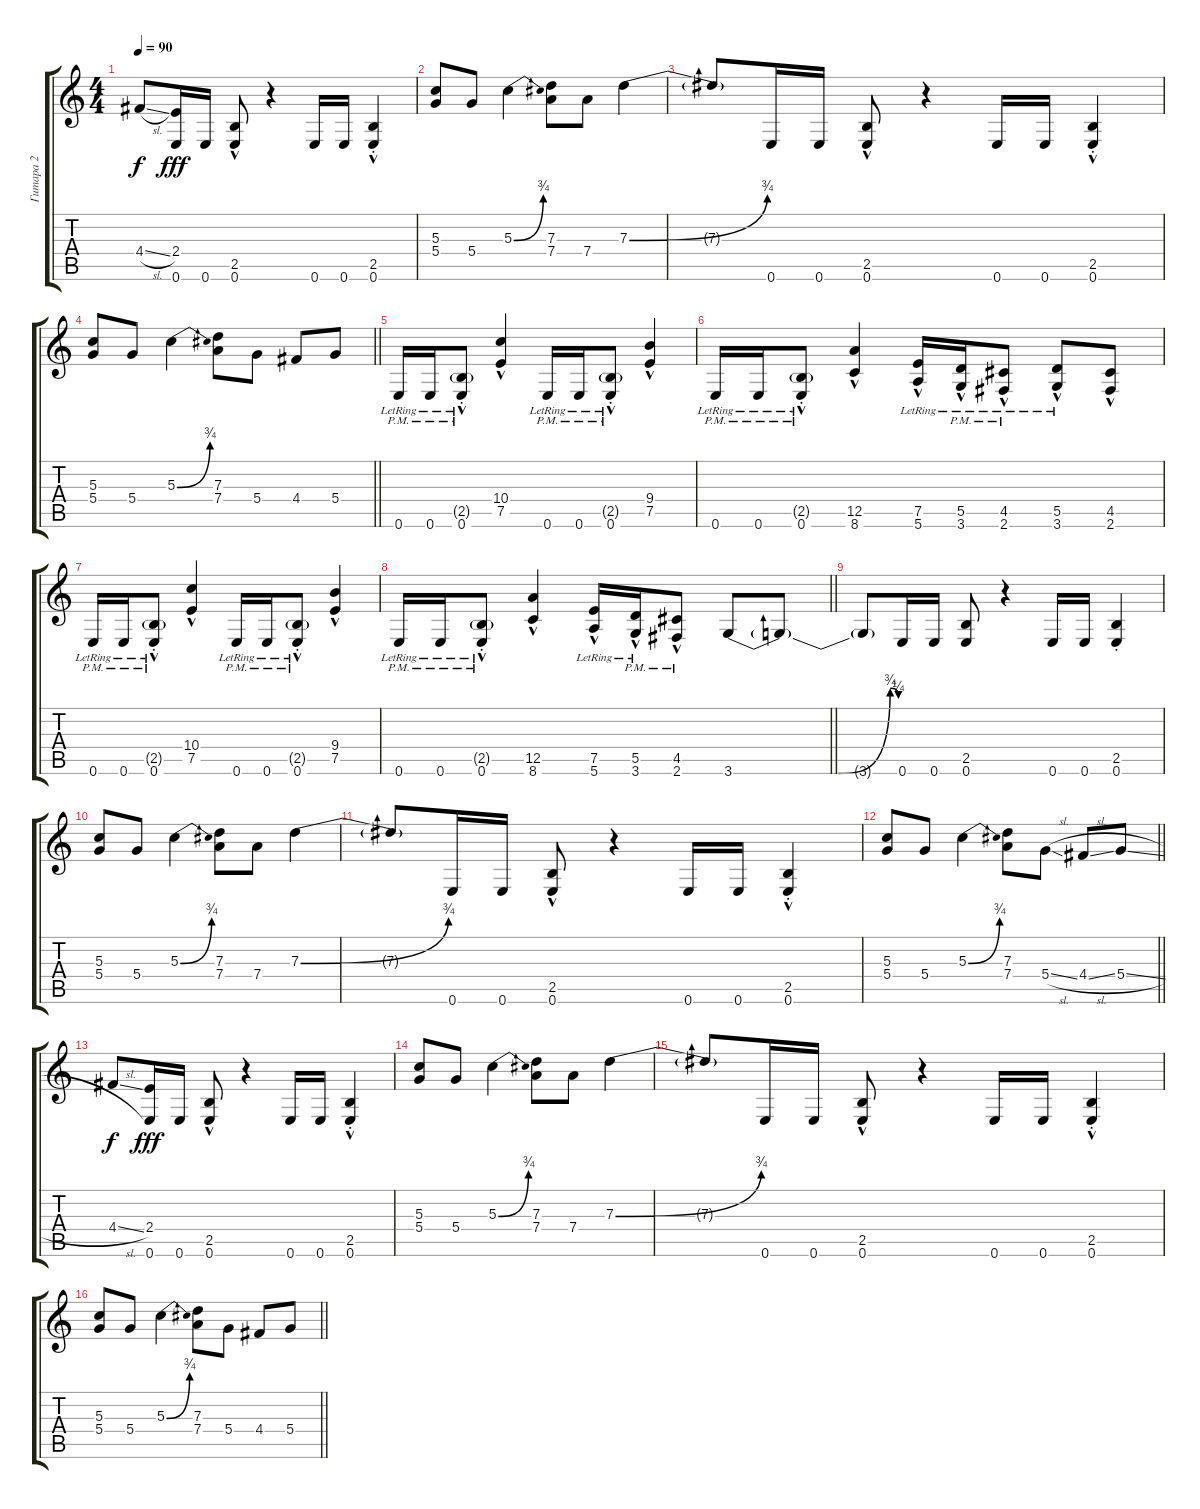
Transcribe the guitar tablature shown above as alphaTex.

\track ("Гитара 2" "Гитара 2") {instrument distortionguitar}
\staff {score tabs}
\tuning (E4 B3 G3 D3 A2 E2) {hide}
\ts (4 4)
\tempo 90
\clef g2
\ks c
4.4{sl}.8{dy f} (2.4 0.6).16{dy fff} 0.6.16 (2.5{hac} 0.6{hac}).8 r.4 0.6.16 0.6.16 (2.5{hac st} 0.6{hac st}).4 |
(5.3 5.4).8 5.4.8 5.3{be (bend 0 0 60 3)}.4 (7.3 7.4).8 7.4.8 7.3{be (bend 0 0 60 3)}.4 |
7.3{t}.8 0.6.16 0.6.16 (2.5{hac} 0.6{hac}).8 r.4 0.6.16 0.6.16 (2.5{hac st} 0.6{hac st}).4 |
\barLineRight lightlight
(5.3 5.4).8 5.4.8 5.3{be (bend 0 0 60 3)}.4 (7.3 7.4).8 5.4.8 4.4.8 5.4.8 |
\section ("" "")
0.6{pm lr}.16 0.6{pm lr}.16 (2.5{g st lr} 0.6{hac pm st lr}).8 (10.4{hac} 7.5{hac}).4 0.6{pm lr}.16 0.6{pm lr}.16 (2.5{g st lr} 0.6{hac pm st lr}).8 (9.4{hac} 7.5{hac}).4 |
0.6{pm lr}.16 0.6{pm lr}.16 (2.5{g pm st lr} 0.6{hac pm st lr}).8 (12.5{hac} 8.6).4 (7.5{hac lr} 5.6{hac lr}).16 (5.5{hac pm lr} 3.6{hac pm lr}).16 (4.5{hac pm lr} 2.6{hac pm lr}).8 (5.5{hac lr} 3.6{hac lr}).8 (4.5{hac} 2.6{hac}).8 |
0.6{pm lr}.16 0.6{pm lr}.16 (2.5{g st lr} 0.6{hac pm st lr}).8 (10.4{hac} 7.5{hac}).4 0.6{pm lr}.16 0.6{pm lr}.16 (2.5{g st lr} 0.6{hac pm st lr}).8 (9.4{hac} 7.5{hac}).4 |
\barLineRight lightlight
0.6{pm lr}.16 0.6{pm lr}.16 (2.5{g pm st lr} 0.6{hac pm st lr}).8 (12.5{hac} 8.6).4 (7.5{hac lr} 5.6{hac lr}).16 (5.5{hac pm lr} 3.6{hac pm lr}).16 (4.5{hac pm} 2.6{hac pm}).8 3.6{be (custom 0 0 25 0 38 0 57 3 60 1)}.8 3.6{t}.8 |
\section ("" "")
3.6{t}.8 0.6.16 0.6.16 (2.5 0.6).8 r.4 0.6.16 0.6.16 (2.5{st} 0.6{st}).4 |
(5.3 5.4).8 5.4.8 5.3{be (bend 0 0 60 3)}.4 (7.3 7.4).8 7.4.8 7.3{be (bend 0 0 60 3)}.4 |
7.3{t}.8 0.6.16 0.6.16 (2.5{hac} 0.6{hac}).8 r.4 0.6.16 0.6.16 (2.5{hac st} 0.6{hac st}).4 |
\barLineRight lightlight
(5.3 5.4).8 5.4.8 5.3{be (bend 0 0 60 3)}.4 (7.3 7.4).8 5.4{sl}.8 4.4{sl}.8 5.4{sl}.8 |
4.4{sl}.8{dy f} (2.4 0.6).16{dy fff} 0.6.16 (2.5{hac} 0.6{hac}).8 r.4 0.6.16 0.6.16 (2.5{hac st} 0.6{hac st}).4 |
(5.3 5.4).8 5.4.8 5.3{be (bend 0 0 60 3)}.4 (7.3 7.4).8 7.4.8 7.3{be (bend 0 0 60 3)}.4 |
7.3{t}.8 0.6.16 0.6.16 (2.5{hac} 0.6{hac}).8 r.4 0.6.16 0.6.16 (2.5{hac st} 0.6{hac st}).4 |
\barLineRight lightlight
(5.3 5.4).8 5.4.8 5.3{be (bend 0 0 60 3)}.4 (7.3 7.4).8 5.4.8 4.4.8 5.4.8
